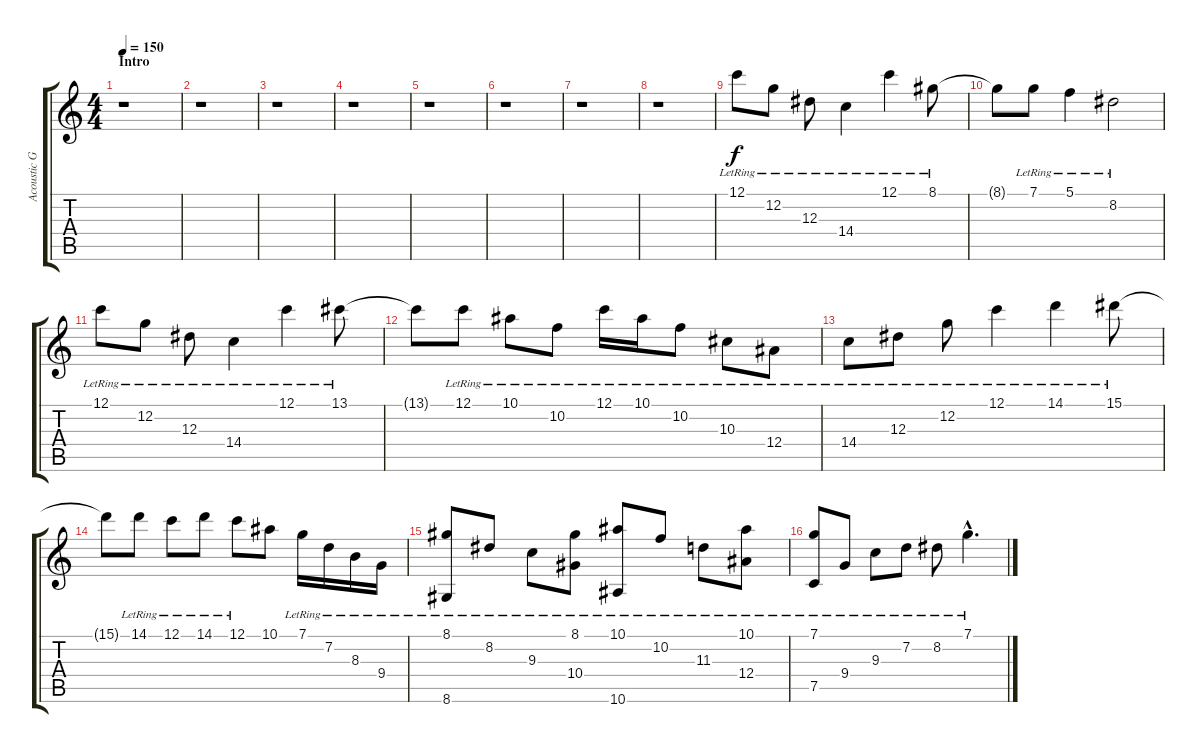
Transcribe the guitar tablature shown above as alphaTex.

\track ("Acoustic Guitar II" "Acoustic G") {instrument acousticguitarsteel}
\staff {score tabs}
\tuning (C4 G3 Eb3 Bb2 F2 C2) {hide}
\ts (4 4)
\section ("" "Intro")
\tempo 150
\clef g2
\ks c
r.1{dy f instrument acousticguitarsteel} |
r.1 |
r.1 |
r.1 |
r.1 |
r.1 |
r.1 |
r.1 |
12.1{lr}.8 12.2{lr}.8 12.3{lr}.8 14.4{lr}.4 12.1{lr}.4 8.1{lr}.8 |
8.1{t}.8 7.1{lr}.8 5.1{lr}.4 8.2{lr}.2 |
12.1{lr}.8 12.2{lr}.8 12.3{lr}.8 14.4{lr}.4 12.1{lr}.4 13.1{lr}.8 |
13.1{t}.8 12.1{lr}.8 10.1{lr}.8 10.2{lr}.8 12.1{lr}.16 10.1{lr}.16 10.2{lr}.8 10.3{lr}.8 12.4{lr}.8 |
14.4{lr}.8 12.3{lr}.8 12.2{lr}.8 12.1{lr}.4 14.1{lr}.4 15.1{lr}.8 |
15.1{t}.8 14.1{lr}.8 12.1{lr}.8 14.1{lr}.8 12.1{lr}.8 10.1.8 7.1{lr}.16 7.2{lr}.16 8.3{lr}.16 9.4{lr}.16 |
(8.1{lr} 8.6{lr}).8 8.2{lr}.8 9.3{lr}.8 (8.1{lr} 10.4{lr}).8 (10.1{lr} 10.6{lr}).8 10.2{lr}.8 11.3{lr}.8 (10.1{lr} 12.4{lr}).8 |
(7.1{lr} 7.5{lr}).8 9.4{lr}.8 9.3{lr}.8 7.2{lr}.8 8.2{lr}.8 7.1{hac lr}.4{d}
